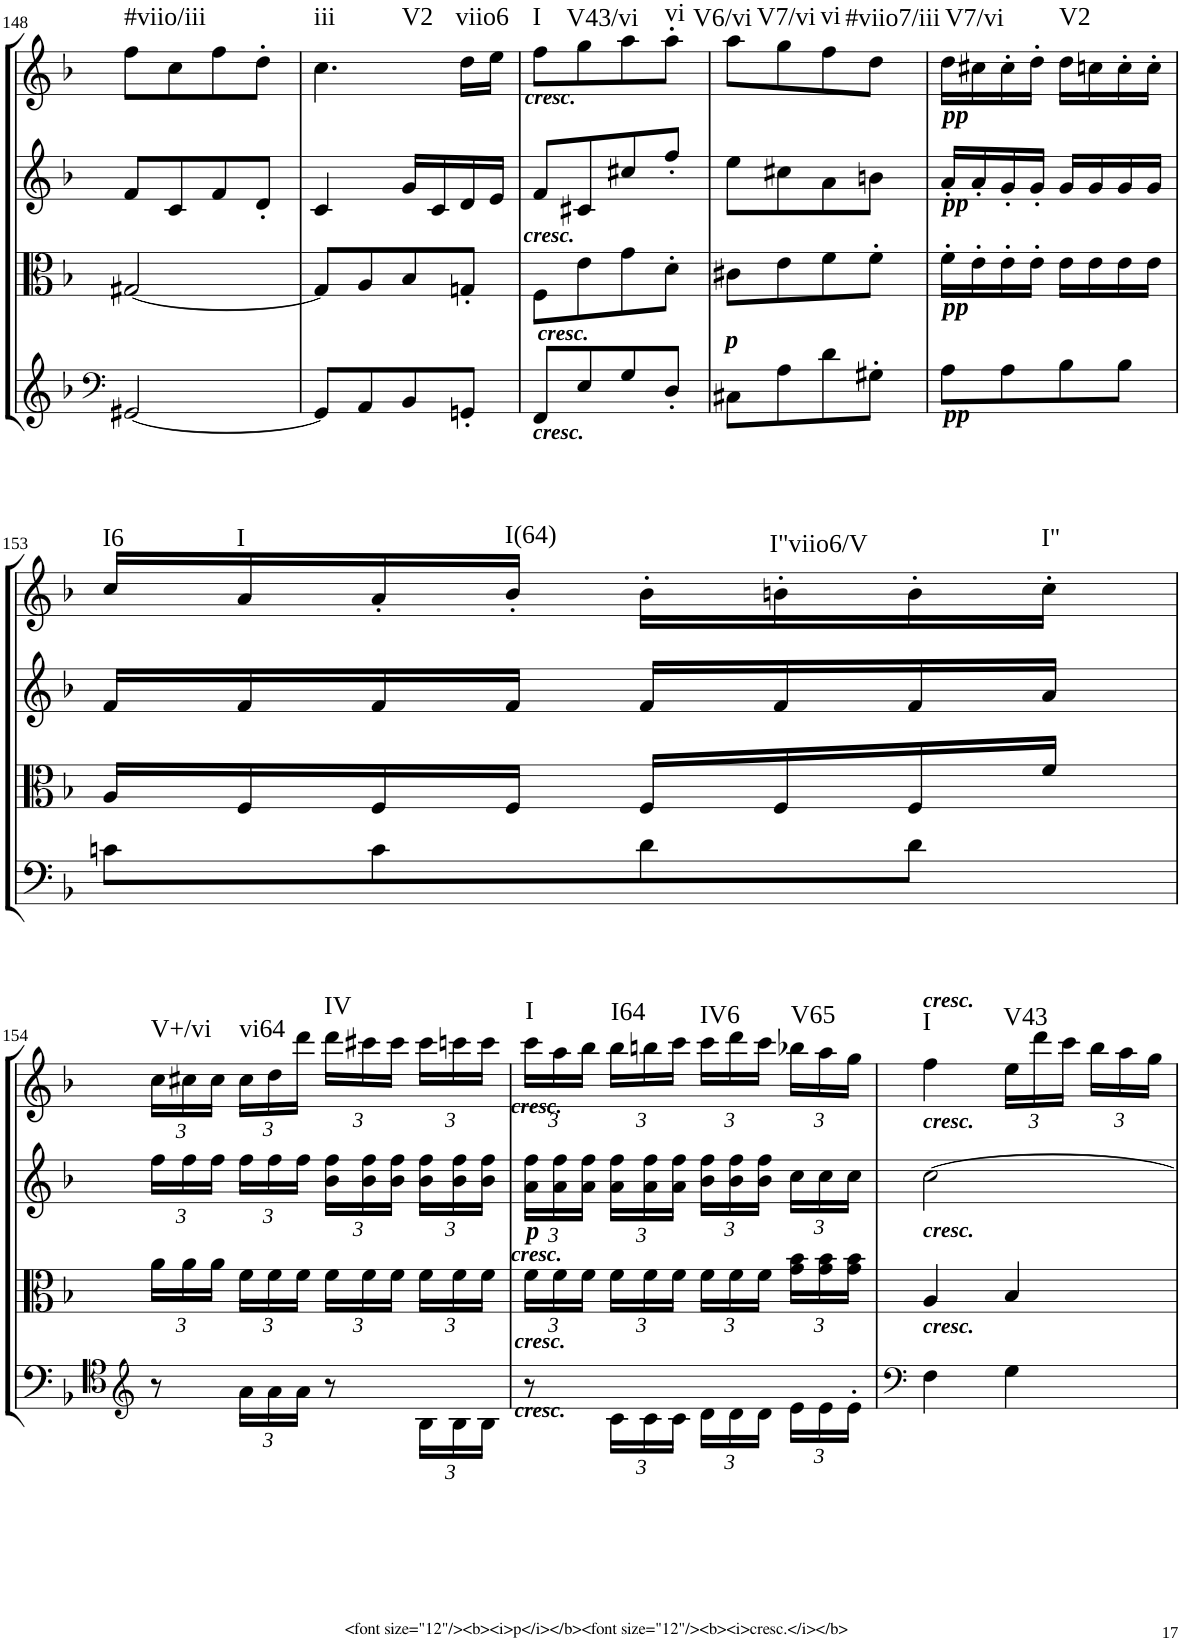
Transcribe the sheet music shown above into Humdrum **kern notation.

**kern	**kern	**kern	**kern	**harte
*part4	*part3	*part2	*part1	*part1
*staff4	*staff3	*staff2	*staff1	*
*I"Cello	*I"Viola	*I"2nd Violin	*I"1st Violin	*
*	*I'Vla	*I'Vln	*I'Vln	*
!!LO:PB:g=z
*clefF4	*clefC3	*clefG2	*clefG2	*
*k[b-]	*k[b-]	*k[b-]	*k[b-]	*
*F:	*F:	*F:	*F:	*
*M2/4	*M2/4	*M2/4	*M2/4	*
=148	=148	=148	=148	=148
!	!	!	!	!LO:H:kt=#viio/iii
[2GG#X/	[2G#X/	8f/L	8ff\L	N
.	.	8c/	8cc\	.
.	.	8f/	8ff\	.
.	.	8d'/J	8dd'\J	.
=149	=149	=149	=149	=149
!	!	!	!	!LO:H:n=1:kt=iii
!	!	!	!	!LO:H:n=2:kt=V2
8GG#/L]	8G#/L]	4c/	4.cc\	N N
8AA/	8A/	.	.	.
8BB-/	8B-/	16g/LL	.	.
.	.	16c/	.	.
!	!	!	!	!LO:H:kt=viio6
8GGn'/J	8Gn'/J	16d/	16dd\LL	N
.	.	16e/JJ	16ee\JJ	.
=150	=150	=150	=150	=150
!	!	!	!LO:TX:a:Bi:t=cresc.	!
!	!	!LO:TX:b:Bi:t=cresc.	!	!
!	!LO:TX:b:Bi:t=cresc.	!	!	!
!LO:TX:b:Bi:t=cresc.	!	!	!	!LO:H:kt=I
8FF/L	8F\L	8f/L	8ff\L	N
!	!	!	!	!LO:H:kt=V43/vi
8E/	8e\	8c#X/	8gg\	N
8G/	8g\	8cc#X/	8aa\	.
!	!	!	!	!LO:H:kt=vi
8D'/J	8d'\J	8ff'/J	8aa'\J	N
=151	=151	=151	=151	=151
!LO:TX:a:Bi:t=p	!	!	!	!LO:H:kt=V6/vi
8C#X\L	8c#X\L	8ee\L	8aa\L	N
!	!	!	!	!LO:H:kt=V7/vi
8A\	8e\	8cc#X\	8gg\	N
!	!	!	!	!LO:H:kt=vi
8d\	8f\	8a\	8ff\	N
!	!	!	!	!LO:H:kt=#viio7/iii
8G#X'\J	8f'\J	8bn\J	8dd\J	N
=152	=152	=152	=152	=152
!	!	!LO:TX:a:Bi:t=pp	!	!
!	!	!LO:TX:b:Bi:t=pp	!	!
!	!LO:TX:b:Bi:t=pp	!	!	!
!LO:TX:a:Bi:t=pp	!	!	!	!LO:H:kt=V7/vi
8A\L	16f'\LL	16a'/LL	16dd\LL	N
.	16e'\	16a'/	16cc#X\	.
8A\	16e'\	16g'/	16cc#'\	.
.	16e'\JJ	16g'/JJ	16dd'\JJ	.
!	!	!	!	!LO:H:kt=V2
8B-\	16e\LL	16g/LL	16dd\LL	N
.	16e\	16g/	16ccn\	.
8B-\J	16e\	16g/	16cc'\	.
.	16e\JJ	16g/JJ	16cc'\JJ	.
!!LO:LB:g=z
=153	=153	=153	=153	=153
!	!	!	!	!LO:H:kt=I6
8cn\L	16A/LL	16f/LL	16cc/LL	N
!	!	!	!	!LO:H:kt=I
.	16F/	16f/	16a/	N
8c\	16F/	16f/	16a'/	.
!	!	!	!	!LO:H:kt=I(64)
.	16F/JJ	16f/JJ	16b-'/JJ	N
8d\	16F/LL	16f/LL	16b-'\LL	.
!	!	!	!	!LO:H:kt=I"viio6/V
.	16F/	16f/	16bn'\	N
8d\J	16F/	16f/	16b'\	.
!	!	!	!	!LO:H:kt=I"
.	16f/JJ	16a/JJ	16cc'\JJ	N
!!LO:LB:g=z
=154	=154	=154	=154	=154
*clefG2	*	*	*	*
*	*Xbrackettup	*Xbrackettup	*Xbrackettup	*
!	!	!	!	!LO:H:kt=V+/vi
8r	24a\LL	24ff\LL	24cc\LL	N
.	24a\	24ff\	24cc#X\	.
.	24a\JJ	24ff\JJ	24cc#\JJ	.
*Xbrackettup	*	*	*	*
!	!	!	!	!LO:H:kt=vi64
24a\LL	24f\LL	24ff\LL	24cc#\LL	N
24a\	24f\	24ff\	24dd\	.
24a\JJ	24f\JJ	24ff\JJ	24ddd\JJ	.
!	!	!	!	!LO:H:kt=IV
8r	24f\LL	24b-\ 24ff\LL	24ddd\LL	N
.	24f\	24b-\ 24ff\	24ccc#X\	.
.	24f\JJ	24b-\ 24ff\JJ	24ccc#\JJ	.
24B-\LL	24f\LL	24b-\ 24ff\LL	24ccc#\LL	.
24B-\	24f\	24b-\ 24ff\	24cccn\	.
24B-\JJ	24f\JJ	24b-\ 24ff\JJ	24ccc\JJ	.
=155	=155	=155	=155	=155
!	!	!	!LO:TX:a:Bi:t=cresc.	!
!	!LO:TX:a:Bi:t=cresc.	!	!	!
!	!LO:TX:b:Bi:t=cresc.	!	!	!
!	!LO:TX:a:Bi:t=p	!	!	!
!LO:TX:a:Bi:t=cresc.	!	!	!	!LO:H:kt=I
8r	24f\LL	24a\ 24ff\LL	24ccc\LL	N
.	24f\	24a\ 24ff\	24aa\	.
.	24f\JJ	24a\ 24ff\JJ	24bb-\JJ	.
!	!	!	!	!LO:H:kt=I64
24c\LL	24f\LL	24a\ 24ff\LL	24bb-\LL	N
24c\	24f\	24a\ 24ff\	24bbn\	.
24c\JJ	24f\JJ	24a\ 24ff\JJ	24ccc\JJ	.
!	!	!	!	!LO:H:kt=IV6
24d\LL	24f\LL	24b-\ 24ff\LL	24ccc\LL	N
24d\	24f\	24b-\ 24ff\	24ddd\	.
24d\JJ	24f\JJ	24b-\ 24ff\JJ	24ccc\JJ	.
!	!	!	!	!LO:H:kt=V65
24e\LL	24g\ 24b-\LL	24cc\LL	24bb-X\LL	N
24e\	24g\ 24b-\	24cc\	24aa\	.
24e'\JJ	24g\ 24b-\JJ	24cc\JJ	24gg\JJ	.
=156	=156	=156	=156	=156
*clefF4	*	*	*	*
!	!	!	!LO:TX:a:Bi:t=cresc.	!
!	!	!LO:TX:a:Bi:t=cresc.	!	!
!	!LO:TX:a:Bi:t=cresc.	!	!	!
!LO:TX:a:Bi:t=cresc.	!	!	!	!LO:H:kt=I
4F\	4A/	[2cc\	4ff\	N
!	!	!	!	!LO:H:kt=V43
4G\	4B-/	.	24ee\LL	N
.	.	.	24ddd\	.
.	.	.	24ccc\JJ	.
.	.	.	24bb-\LL	.
.	.	.	24aa\	.
.	.	.	24gg\JJ	.
=	=	=	=	=
*-	*-	*-	*-	*-
